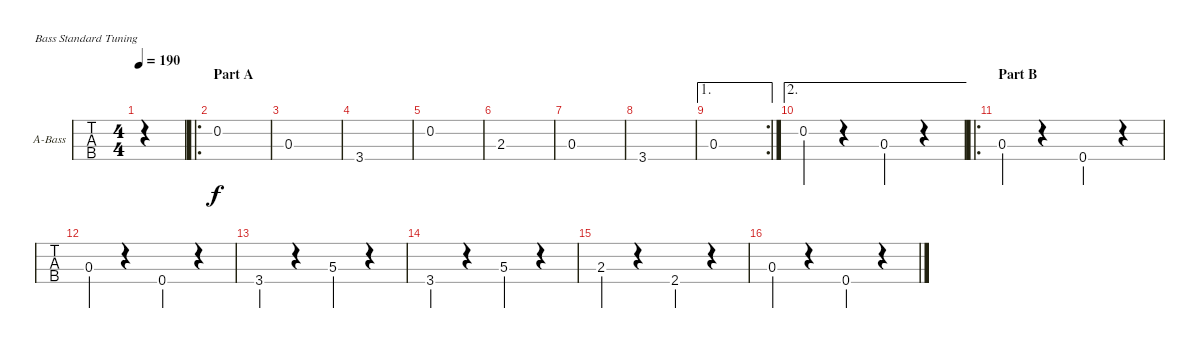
\defaultSystemsLayout 4
\bracketExtendMode groupsimilarinstruments
\firstSystemTrackNameOrientation horizontal
\otherSystemsTrackNameOrientation horizontal
\track ("Acoustic Bass" "A-Bass") {instrument acousticbass}
\staff {tabs}
\tuning (G2 D2 A1 E1)
\ts (4 4)
\tempo 190
\clef f4
\ks d
|
\ro
\section ("" "Part A")
0.2.1 |
0.3.1 |
3.4.1 |
0.2.1 |
2.3.1 |
0.3.1 |
3.4.1 |
\ae 1
\rc 2
0.3.1 |
\ae 2
0.2.4 r.4 0.3.4 r.4 |
\ro
\section ("" "Part B")
0.3.4 r.4 0.4.4 r.4 |
0.3.4 r.4 0.4.4 r.4 |
3.4.4 r.4 5.3.4 r.4 |
3.4.4 r.4 5.3.4 r.4 |
2.3.4 r.4 2.4.4 r.4 |
0.3.4 r.4 0.4.4 r.4
